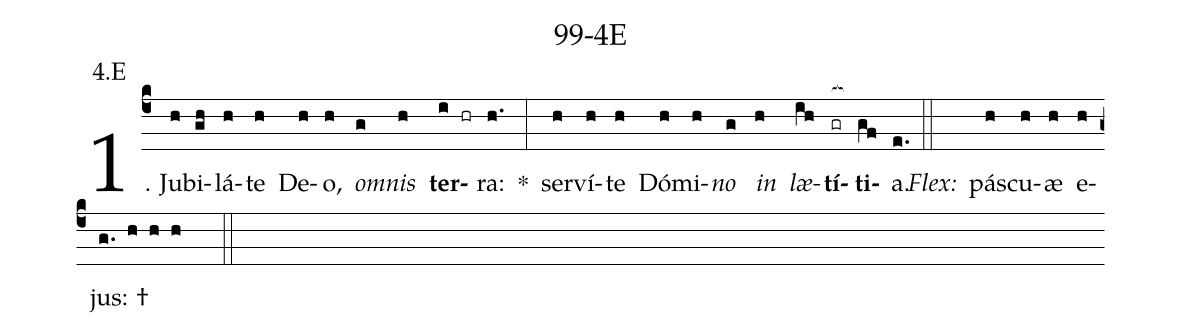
name: 99-4E;
annotation: 4.E;
%%
(c4)1. Ju(h)bi(gh)lá(h)te(h) De(h)o,(h) <i>om</i>(g)<i>nis</i>(h) <b>ter</b>(i hr)ra:(h.) *(:) ser(h)ví(h)te(h) Dó(h)mi(h)<i>no</i>(g) <i>in</i>(h) <i>læ</i>(ih)<b>tí</b>(gr[ocb:1{])<b>ti</b>(gf[ocb:0}])a.(e.) (::)
<i>Flex:</i>()  pás(h)cu(h)æ(h) e(h)jus: †(g. h h h  ::)
